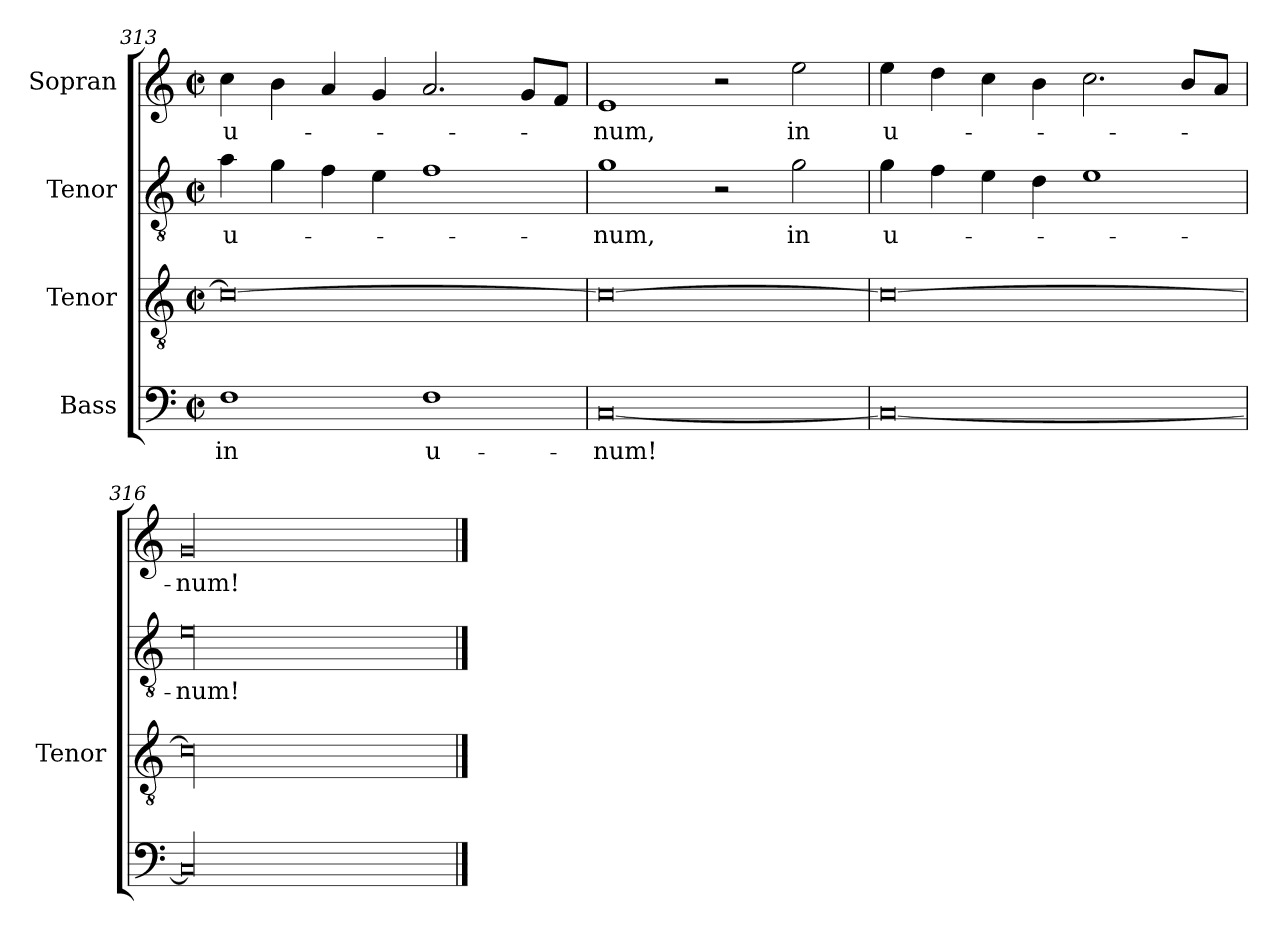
**kern	**text	**kern	**kern	**text	**kern	**text
*part4	*part4	*part3	*part2	*part2	*part1	*part1
*staff4	*staff4	*staff3	*staff2	*staff2	*staff1	*staff1
*I"Bass	*	*I"Tenor	*I"Tenor	*	*I"Sopran	*
*	*	*I'Tenor	*	*	*	*
*clefF4	*	*clefGv2	*clefGv2	*	*clefG2	*
*	*	*ITrd7c12	*ITrd7c12	*	*	*
*k[]	*	*k[]	*k[]	*	*k[]	*
*M2/2	*	*M2/2	*M2/2	*	*M2/2	*
*met(c|)	*	*met(c|)	*met(c|)	*	*met(c|)	*
=313	=313	=313	=313	=313	=313	=313
!	!LO:LY:b:color=#000000	!	!	!	!	!
!	!	!	!	!LO:LY:b:color=#000000	!	!
!	!	!	!	!	!	!LO:LY:b:color=#000000
1Fi	in	0Ci_>	4Ai\	u-	4cci\	u-
.	.	.	4Gi\	.	4bi\	.
.	.	.	4Fi\	.	4ai/	.
.	.	.	4Ei\	.	4gi/	.
!	!LO:LY:b:color=#000000	!	!	!	!	!
1Fi	u-	.	1Fi	.	2.ai/	.
.	.	.	.	.	8gi/L	.
.	.	.	.	.	8fi/J	.
=314	=314	=314	=314	=314	=314	=314
!	!LO:LY:b:color=#000000	!	!	!	!	!
!	!	!	!	!LO:LY:b:color=#000000	!	!
!	!	!	!	!	!	!LO:LY:b:color=#000000
[<0Ci	-num!	0Ci_>	1Gi	-num,	1ei	-num,
.	.	.	2r	.	2r	.
!	!	!	!	!LO:LY:b:color=#000000	!	!
!	!	!	!	!	!	!LO:LY:b:color=#000000
.	.	.	2Gi\	in	2eei\	in
=315	=315	=315	=315	=315	=315	=315
!	!	!	!	!LO:LY:b:color=#000000	!	!
!	!	!	!	!	!	!LO:LY:b:color=#000000
0Ci_<	.	0Ci_>	4Gi\	u-	4eei\	u-
.	.	.	4Fi\	.	4ddi\	.
.	.	.	4Ei\	.	4cci\	.
.	.	.	4Di\	.	4bi\	.
.	.	.	1Ei	.	2.cci\	.
.	.	.	.	.	8bi/L	.
.	.	.	.	.	8ai/J	.
=316	=316	=316	=316	=316	=316	=316
!	!	!	!	!LO:LY:b:color=#000000	!	!
!	!	!	!	!	!	!LO:LY:b:color=#000000
00Ci]	.	00Ci]	00Ei	-num!	00gi	-num!
==	==	==	==	==	==	==
*-	*-	*-	*-	*-	*-	*-
